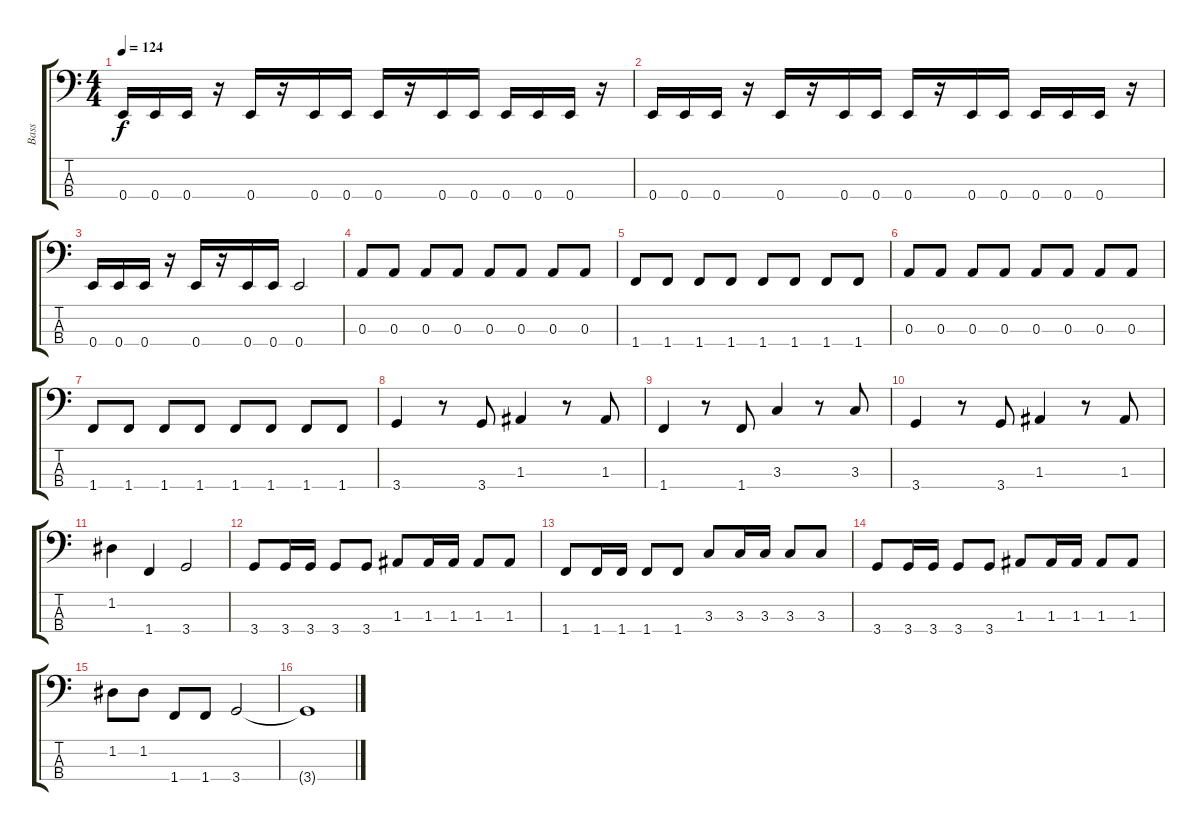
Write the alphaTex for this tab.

\track ("Bass" "Bass") {instrument electricbasspick}
\staff {score tabs}
\tuning (G2 D2 A1 E1) {hide}
\ts (4 4)
\tempo 124
\clef f4
\ks c
0.4.16{dy f} 0.4.16 0.4.16 r.16 0.4.16 r.16 0.4.16 0.4.16 0.4.16 r.16 0.4.16 0.4.16 0.4.16 0.4.16 0.4.16 r.16 |
0.4.16 0.4.16 0.4.16 r.16 0.4.16 r.16 0.4.16 0.4.16 0.4.16 r.16 0.4.16 0.4.16 0.4.16 0.4.16 0.4.16 r.16 |
0.4.16 0.4.16 0.4.16 r.16 0.4.16 r.16 0.4.16 0.4.16 0.4.2 |
0.3.8 0.3.8 0.3.8 0.3.8 0.3.8 0.3.8 0.3.8 0.3.8 |
1.4.8 1.4.8 1.4.8 1.4.8 1.4.8 1.4.8 1.4.8 1.4.8 |
0.3.8 0.3.8 0.3.8 0.3.8 0.3.8 0.3.8 0.3.8 0.3.8 |
1.4.8 1.4.8 1.4.8 1.4.8 1.4.8 1.4.8 1.4.8 1.4.8 |
3.4.4 r.8 3.4.8 1.3.4 r.8 1.3.8 |
1.4.4 r.8 1.4.8 3.3.4 r.8 3.3.8 |
3.4.4 r.8 3.4.8 1.3.4 r.8 1.3.8 |
1.2.4 1.4.4 3.4.2 |
3.4.8 3.4.16 3.4.16 3.4.8 3.4.8 1.3.8 1.3.16 1.3.16 1.3.8 1.3.8 |
1.4.8 1.4.16 1.4.16 1.4.8 1.4.8 3.3.8 3.3.16 3.3.16 3.3.8 3.3.8 |
3.4.8 3.4.16 3.4.16 3.4.8 3.4.8 1.3.8 1.3.16 1.3.16 1.3.8 1.3.8 |
1.2.8 1.2.8 1.4.8 1.4.8 3.4.2 |
3.4{t}.1
